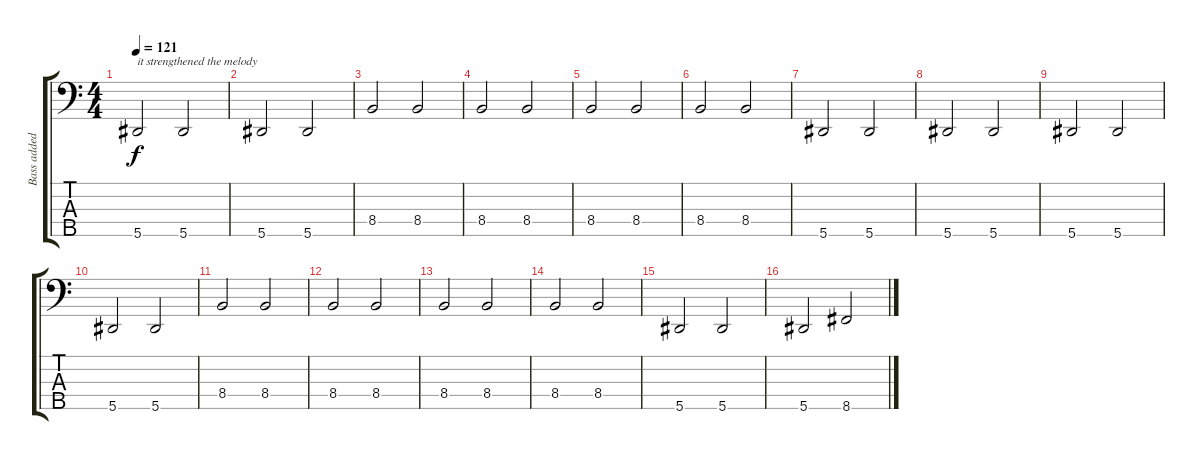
\track ("Bass added by me" "Bass added") {instrument electricbassfinger}
\staff {score tabs}
\tuning (Gb2 Db2 Ab1 Eb1 Bb0) {hide}
\ts (4 4)
\tempo 121
\clef f4
\ks c
5.5.2{txt "it strengthened the melody" dy f} 5.5.2 |
5.5.2 5.5.2 |
8.4.2 8.4.2 |
8.4.2 8.4.2 |
8.4.2 8.4.2 |
8.4.2 8.4.2 |
5.5.2 5.5.2 |
5.5.2 5.5.2 |
5.5.2 5.5.2 |
5.5.2 5.5.2 |
8.4.2 8.4.2 |
8.4.2 8.4.2 |
8.4.2 8.4.2 |
8.4.2 8.4.2 |
5.5.2 5.5.2 |
5.5.2 8.5.2
